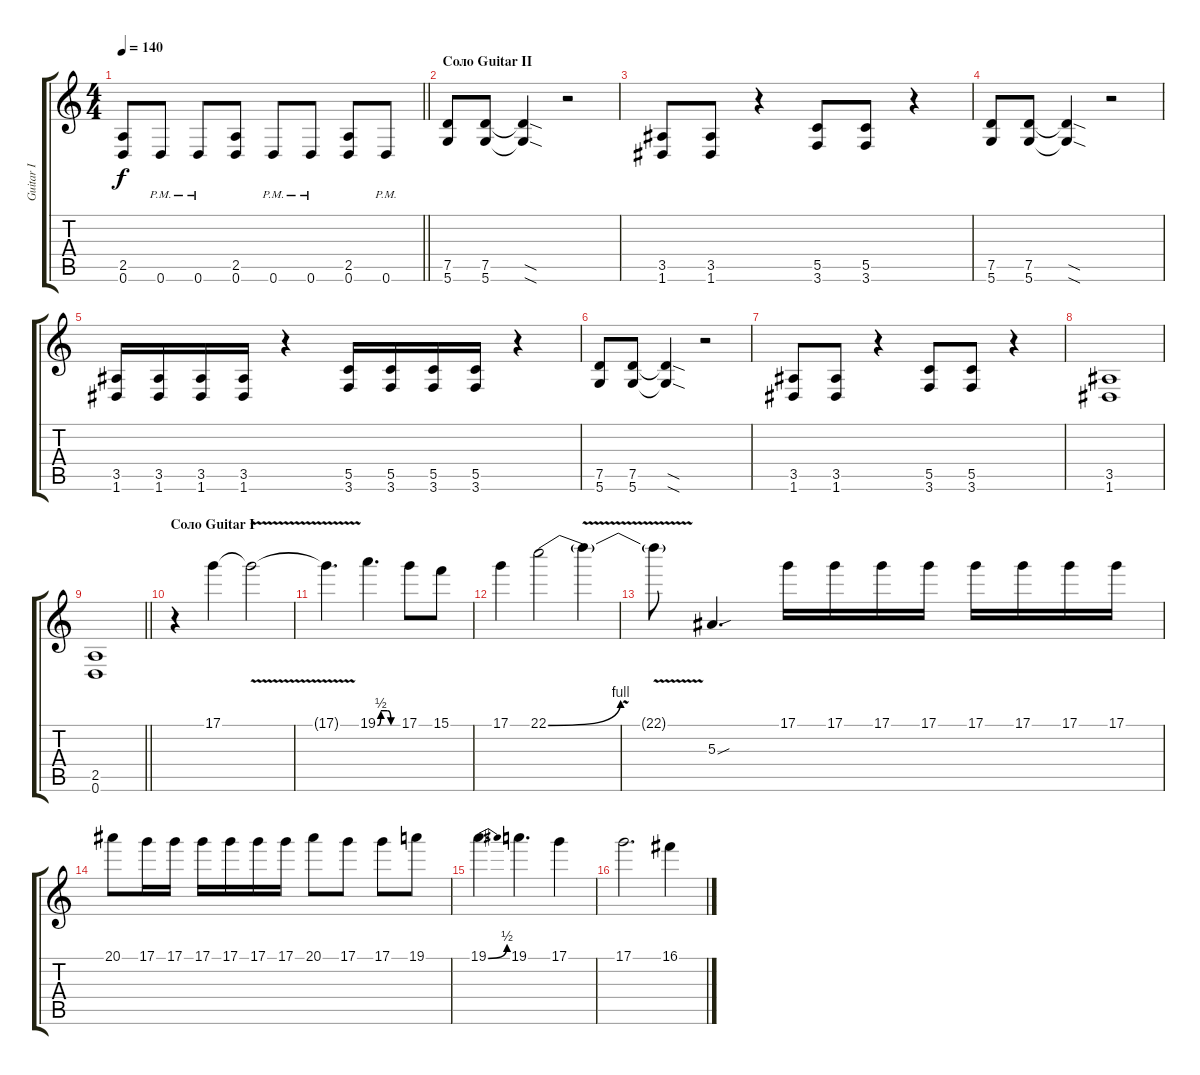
\track ("Guitar I" "Guitar I") {instrument acousticguitarsteel}
\staff {score tabs}
\tuning (D4 A3 F3 C3 G2 D2) {hide}
\ts (4 4)
\tempo 140
\clef g2
\barLineRight lightlight
\ks c
(2.5 0.6).8{dy f} 0.6{pm}.8 0.6{pm}.8 (2.5 0.6).8 0.6{pm}.8 0.6{pm}.8 (2.5 0.6).8 0.6{pm}.8 |
\section ("" "Соло Guitar II")
(7.5 5.6).8{volume 6} (7.5 5.6).8 (7.5{sod t} 5.6{sod t}).4 r.2 |
(3.5 1.6).8 (3.5 1.6).8 r.4 (5.5 3.6).8 (5.5 3.6).8 r.4 |
(7.5 5.6).8 (7.5 5.6).8 (7.5{sod t} 5.6{sod t}).4 r.2 |
(3.5 1.6).16 (3.5 1.6).16 (3.5 1.6).16 (3.5 1.6).16 r.4 (5.5 3.6).16 (5.5 3.6).16 (5.5 3.6).16 (5.5 3.6).16 r.4 |
(7.5 5.6).8 (7.5 5.6).8 (7.5{sod t} 5.6{sod t}).4 r.2 |
(3.5 1.6).8 (3.5 1.6).8 r.4 (5.5 3.6).8 (5.5 3.6).8 r.4 |
(3.5 1.6).1 |
\barLineRight lightlight
(2.5 0.6).1 |
\section ("" "Соло Guitar I")
r.4{volume 10} 17.1.4 17.1{v t}.2 |
17.1{t}.4{d} 19.1{be (custom 0 0 10 2 30 2 40 0 60 0)}.4{d} 17.1.8 15.1.8 |
17.1.4 22.1{be (bend 0 0 60 4)}.2 22.1{v t}.4 |
22.1{t}.8 5.3{sou}.4{d} 17.1.16 17.1.16 17.1.16 17.1.16 17.1.16 17.1.16 17.1.16 17.1.16 |
20.1.8 17.1.16 17.1.16 17.1.16 17.1.16 17.1.16 17.1.16 20.1.8 17.1.8 17.1.8 19.1.8 |
19.1{be (bend 0 0 60 2)}.4{d} 19.1.4{d} 17.1.4 |
17.1.2{d} 16.1.4
